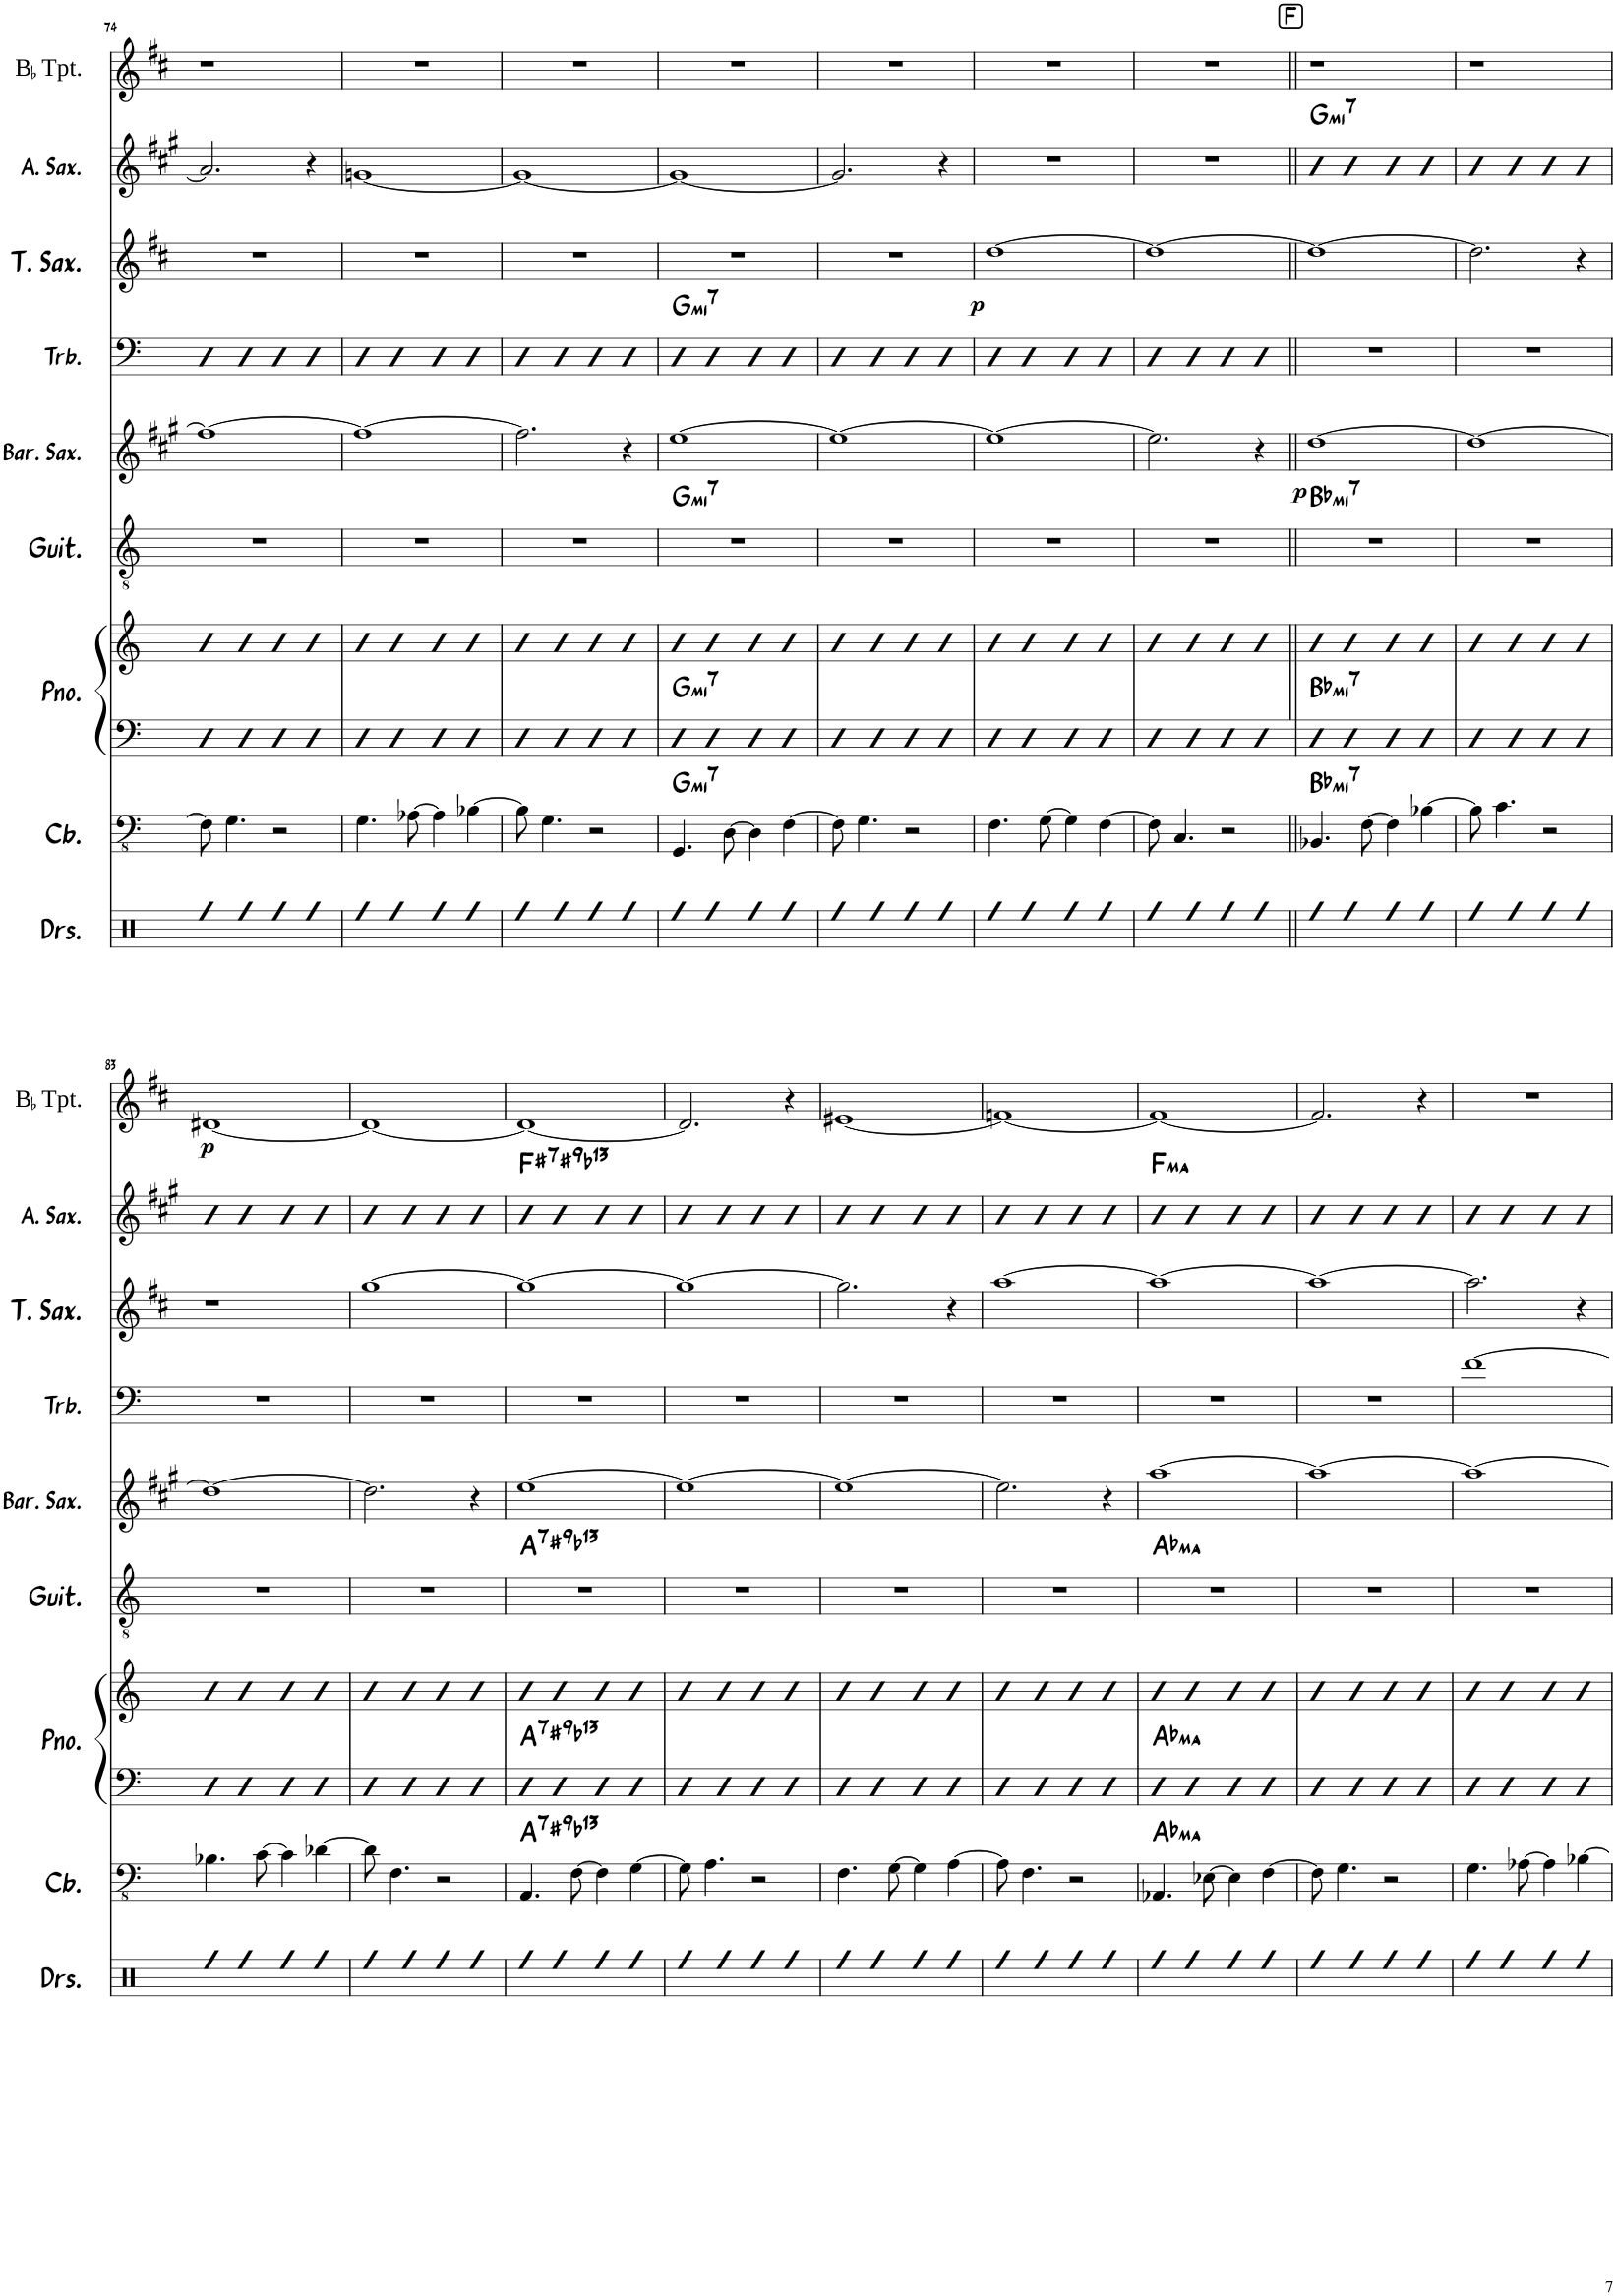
**kern	**kern	**harte	**kern	**kern	**harte	**kern	**harte	**kern	**dynam	**kern	**harte	**kern	**dynam	**kern	**harte	**kern	**dynam
*part9	*part8	*part8	*part7	*part7	*part7	*part6	*part6	*part5	*part5	*part4	*part4	*part3	*part3	*part2	*part2	*part1	*part1
*staff10	*staff9	*	*staff8	*staff7	*	*staff6	*	*staff5	*staff5	*staff4	*	*staff3	*staff3	*staff2	*	*staff1	*staff1
*I"Drumset	*I"Double Bass	*	*I"Piano	*	*	*I"Guitar	*	*I"Baritone Saxophone	*	*I"Trombone	*	*I"Tenor Saxophone	*	*I"Alto Saxophone	*	*I"BaccidentalFlat Trumpet	*
*I'Drs.	*	*	*I'Pno.	*	*	*I'Guit.	*	*I'Bar. Sax.	*	*I'Trb.	*	*I'T. Sax.	*	*I'A. Sax.	*	*I'BaccidentalFlat Tpt.	*
!!LO:PB:g=z
*clefX	*clefFv4	*	*clefF4	*clefG2	*	*clefGv2	*	*clefG2	*	*clefF4	*	*clefG2	*	*clefG2	*	*clefG2	*
*	*	*	*	*	*	*	*	*Trd12c21	*	*	*	*Trd8c14	*	*Trd5c9	*	*Trd1c2	*
*k[]	*k[]	*	*k[]	*k[]	*	*k[]	*	*k[f#c#g#]	*	*k[]	*	*k[f#c#]	*	*k[f#c#g#]	*	*k[f#c#]	*
*M4/4	*M4/4	*	*M4/4	*M4/4	*	*M4/4	*	*M4/4	*	*M4/4	*	*M4/4	*	*M4/4	*	*M4/4	*
=74	=74	=74	=74	=74	=74	=74	=74	=74	=74	=74	=74	=74	=74	=74	=74	=74	=74
4Rff	8FF\]	.	4D	4b	.	1r	.	1ffn_	.	4D	.	1r	.	2.a/]	.	1r	.
.	4.GG\	.	.	.	.	.	.	.	.	.	.	.	.	.	.	.	.
4Rff	.	.	4D	4b	.	.	.	.	.	4D	.	.	.	.	.	.	.
4Rff	2r	.	4D	4b	.	.	.	.	.	4D	.	.	.	.	.	.	.
4Rff	.	.	4D	4b	.	.	.	.	.	4D	.	.	.	4r	.	.	.
=75	=75	=75	=75	=75	=75	=75	=75	=75	=75	=75	=75	=75	=75	=75	=75	=75	=75
4Rff	4.GG\	.	4D	4b	.	1r	.	1ff_	.	4D	.	1r	.	[1gn	.	1r	.
4Rff	.	.	4D	4b	.	.	.	.	.	4D	.	.	.	.	.	.	.
.	[8AA-X\	.	.	.	.	.	.	.	.	.	.	.	.	.	.	.	.
4Rff	4AA-\]	.	4D	4b	.	.	.	.	.	4D	.	.	.	.	.	.	.
4Rff	[4BB-X\	.	4D	4b	.	.	.	.	.	4D	.	.	.	.	.	.	.
=76	=76	=76	=76	=76	=76	=76	=76	=76	=76	=76	=76	=76	=76	=76	=76	=76	=76
4Rff	8BB-\]	.	4D	4b	.	1r	.	2.ff\]	.	4D	.	1r	.	1g_	.	1r	.
.	4.GG\	.	.	.	.	.	.	.	.	.	.	.	.	.	.	.	.
4Rff	.	.	4D	4b	.	.	.	.	.	4D	.	.	.	.	.	.	.
4Rff	2r	.	4D	4b	.	.	.	.	.	4D	.	.	.	.	.	.	.
4Rff	.	.	4D	4b	.	.	.	4r	.	4D	.	.	.	.	.	.	.
=77	=77	=77	=77	=77	=77	=77	=77	=77	=77	=77	=77	=77	=77	=77	=77	=77	=77
!	!	!LO:H:kt=mi7	!	!	!LO:H:kt=mi7	!	!LO:H:kt=mi7	!	!	!	!LO:H:kt=mi7	!	!	!	!	!	!
4Rff	4.GGG/	G:min7	4D	4b	G:min7	1r	G:min7	[1ee	.	4D	G:min7	1r	.	1g_	.	1r	.
4Rff	.	.	4D	4b	.	.	.	.	.	4D	.	.	.	.	.	.	.
.	[8DD\	.	.	.	.	.	.	.	.	.	.	.	.	.	.	.	.
4Rff	4DD\]	.	4D	4b	.	.	.	.	.	4D	.	.	.	.	.	.	.
4Rff	[4FF\	.	4D	4b	.	.	.	.	.	4D	.	.	.	.	.	.	.
=78	=78	=78	=78	=78	=78	=78	=78	=78	=78	=78	=78	=78	=78	=78	=78	=78	=78
4Rff	8FF\]	.	4D	4b	.	1r	.	1ee_	.	4D	.	1r	.	2.g/]	.	1r	.
.	4.GG\	.	.	.	.	.	.	.	.	.	.	.	.	.	.	.	.
4Rff	.	.	4D	4b	.	.	.	.	.	4D	.	.	.	.	.	.	.
4Rff	2r	.	4D	4b	.	.	.	.	.	4D	.	.	.	.	.	.	.
4Rff	.	.	4D	4b	.	.	.	.	.	4D	.	.	.	4r	.	.	.
=79	=79	=79	=79	=79	=79	=79	=79	=79	=79	=79	=79	=79	=79	=79	=79	=79	=79
!	!	!	!	!	!	!	!	!	!	!	!	!	!LO:DY:b	!	!	!	!
4Rff	4.FF\	.	4D	4b	.	1r	.	1ee_	.	4D	.	[1dd	p	1r	.	1r	.
4Rff	.	.	4D	4b	.	.	.	.	.	4D	.	.	.	.	.	.	.
.	[8GG\	.	.	.	.	.	.	.	.	.	.	.	.	.	.	.	.
4Rff	4GG\]	.	4D	4b	.	.	.	.	.	4D	.	.	.	.	.	.	.
4Rff	[4FF\	.	4D	4b	.	.	.	.	.	4D	.	.	.	.	.	.	.
=80	=80	=80	=80	=80	=80	=80	=80	=80	=80	=80	=80	=80	=80	=80	=80	=80	=80
4Rff	8FF\]	.	4D	4b	.	1r	.	2.ee\]	.	4D	.	1dd_	.	1r	.	1r	.
.	4.CC/	.	.	.	.	.	.	.	.	.	.	.	.	.	.	.	.
4Rff	.	.	4D	4b	.	.	.	.	.	4D	.	.	.	.	.	.	.
4Rff	2r	.	4D	4b	.	.	.	.	.	4D	.	.	.	.	.	.	.
4Rff	.	.	4D	4b	.	.	.	4r	.	4D	.	.	.	.	.	.	.
!!LO:REH:place=s1:a:rj:fs=12.4059:t=F
=81||	=81||	=81||	=81||	=81||	=81||	=81||	=81||	=81||	=81||	=81||	=81||	=81||	=81||	=81||	=81||	=81||	=81||
!	!	!LO:H:kt=mi7	!	!	!LO:H:kt=mi7	!	!LO:H:kt=mi7	!	!LO:DY:b	!	!	!	!	!	!LO:H:kt=mi7	!	!
4Rff	4.BBB-X/	Bb:min7	4Dn	4b	Bb:min7	1r	Bb:min7	[1dd	p	1r	.	1dd_	.	4b	G:min7	1r	.
4Rff	.	.	4D	4b	.	.	.	.	.	.	.	.	.	4b	.	.	.
.	[8FF\	.	.	.	.	.	.	.	.	.	.	.	.	.	.	.	.
4Rff	4FF\]	.	4D	4b	.	.	.	.	.	.	.	.	.	4b	.	.	.
4Rff	[4BB-X\	.	4D	4b	.	.	.	.	.	.	.	.	.	4b	.	.	.
=82	=82	=82	=82	=82	=82	=82	=82	=82	=82	=82	=82	=82	=82	=82	=82	=82	=82
4Rff	8BB-\]	.	4D	4b	.	1r	.	1dd_	.	1r	.	2.dd\]	.	4b	.	1r	.
.	4.C\	.	.	.	.	.	.	.	.	.	.	.	.	.	.	.	.
4Rff	.	.	4D	4b	.	.	.	.	.	.	.	.	.	4b	.	.	.
4Rff	2r	.	4D	4b	.	.	.	.	.	.	.	.	.	4b	.	.	.
4Rff	.	.	4D	4b	.	.	.	.	.	.	.	4r	.	4b	.	.	.
!!LO:LB:g=z
=83	=83	=83	=83	=83	=83	=83	=83	=83	=83	=83	=83	=83	=83	=83	=83	=83	=83
!	!	!	!	!	!	!	!	!	!	!	!	!	!	!	!	!	!LO:DY:b
4Rff	4.BB-X\	.	4D	4b	.	1r	.	1dd_	.	1r	.	1r	.	4b	.	[1d#X	p
4Rff	.	.	4D	4b	.	.	.	.	.	.	.	.	.	4b	.	.	.
.	[8C\	.	.	.	.	.	.	.	.	.	.	.	.	.	.	.	.
4Rff	4C\]	.	4D	4b	.	.	.	.	.	.	.	.	.	4b	.	.	.
4Rff	[4D-X\	.	4D	4b	.	.	.	.	.	.	.	.	.	4b	.	.	.
=84	=84	=84	=84	=84	=84	=84	=84	=84	=84	=84	=84	=84	=84	=84	=84	=84	=84
4Rff	8D-\]	.	4D	4b	.	1r	.	2.dd\]	.	1r	.	[1gg	.	4b	.	1d#_	.
.	4.FF\	.	.	.	.	.	.	.	.	.	.	.	.	.	.	.	.
4Rff	.	.	4D	4b	.	.	.	.	.	.	.	.	.	4b	.	.	.
4Rff	2r	.	4D	4b	.	.	.	.	.	.	.	.	.	4b	.	.	.
4Rff	.	.	4D	4b	.	.	.	4r	.	.	.	.	.	4b	.	.	.
=85	=85	=85	=85	=85	=85	=85	=85	=85	=85	=85	=85	=85	=85	=85	=85	=85	=85
!	!	!LO:H:kt=7	!	!	!LO:H:kt=7	!	!LO:H:kt=7	!	!	!	!	!	!	!	!LO:H:kt=7	!	!
4Rff	4.AAA/	A:7(#9,b13)	4D	4b	A:7(#9,b13)	1r	A:7(#9,b13)	[1ee	.	1r	.	1gg_	.	4b	F#:7(#9,b13)	1d#_	.
4Rff	.	.	4D	4b	.	.	.	.	.	.	.	.	.	4b	.	.	.
.	[8FF\	.	.	.	.	.	.	.	.	.	.	.	.	.	.	.	.
4Rff	4FF\]	.	4D	4b	.	.	.	.	.	.	.	.	.	4b	.	.	.
4Rff	[4GG\	.	4D	4b	.	.	.	.	.	.	.	.	.	4b	.	.	.
=86	=86	=86	=86	=86	=86	=86	=86	=86	=86	=86	=86	=86	=86	=86	=86	=86	=86
4Rff	8GG\]	.	4D	4b	.	1r	.	1ee_	.	1r	.	1gg_	.	4b	.	2.d#/]	.
.	4.AA\	.	.	.	.	.	.	.	.	.	.	.	.	.	.	.	.
4Rff	.	.	4D	4b	.	.	.	.	.	.	.	.	.	4b	.	.	.
4Rff	2r	.	4D	4b	.	.	.	.	.	.	.	.	.	4b	.	.	.
4Rff	.	.	4D	4b	.	.	.	.	.	.	.	.	.	4b	.	4r	.
=87	=87	=87	=87	=87	=87	=87	=87	=87	=87	=87	=87	=87	=87	=87	=87	=87	=87
4Rff	4.FF\	.	4D	4b	.	1r	.	1ee_	.	1r	.	2.gg\]	.	4b	.	[1e#X	.
4Rff	.	.	4D	4b	.	.	.	.	.	.	.	.	.	4b	.	.	.
.	[8GG\	.	.	.	.	.	.	.	.	.	.	.	.	.	.	.	.
4Rff	4GG\]	.	4D	4b	.	.	.	.	.	.	.	.	.	4b	.	.	.
4Rff	[4AA\	.	4D	4b	.	.	.	.	.	.	.	4r	.	4b	.	.	.
=88	=88	=88	=88	=88	=88	=88	=88	=88	=88	=88	=88	=88	=88	=88	=88	=88	=88
4Rff	8AA\]	.	4D	4b	.	1r	.	2.ee\]	.	1r	.	[1aa	.	4b	.	1fn_	.
.	4.FF\	.	.	.	.	.	.	.	.	.	.	.	.	.	.	.	.
4Rff	.	.	4D	4b	.	.	.	.	.	.	.	.	.	4b	.	.	.
4Rff	2r	.	4D	4b	.	.	.	.	.	.	.	.	.	4b	.	.	.
4Rff	.	.	4D	4b	.	.	.	4r	.	.	.	.	.	4b	.	.	.
=89	=89	=89	=89	=89	=89	=89	=89	=89	=89	=89	=89	=89	=89	=89	=89	=89	=89
!	!	!LO:H:kt=ma	!	!	!LO:H:kt=ma	!	!LO:H:kt=ma	!	!	!	!	!	!	!	!LO:H:kt=ma	!	!
4Rff	4.AAA-X/	Ab:maj	4D	4b	Ab:maj	1r	Ab:maj	[1aa	.	1r	.	1aa_	.	4b	F:maj	1f_	.
4Rff	.	.	4D	4b	.	.	.	.	.	.	.	.	.	4b	.	.	.
.	[8EE-X\	.	.	.	.	.	.	.	.	.	.	.	.	.	.	.	.
4Rff	4EE-\]	.	4D	4b	.	.	.	.	.	.	.	.	.	4b	.	.	.
4Rff	[4FF\	.	4D	4b	.	.	.	.	.	.	.	.	.	4b	.	.	.
=90	=90	=90	=90	=90	=90	=90	=90	=90	=90	=90	=90	=90	=90	=90	=90	=90	=90
4Rff	8FF\]	.	4D	4b	.	1r	.	1aa_	.	1r	.	1aa_	.	4b	.	2.f/]	.
.	4.GG\	.	.	.	.	.	.	.	.	.	.	.	.	.	.	.	.
4Rff	.	.	4D	4b	.	.	.	.	.	.	.	.	.	4b	.	.	.
4Rff	2r	.	4D	4b	.	.	.	.	.	.	.	.	.	4b	.	.	.
4Rff	.	.	4D	4b	.	.	.	.	.	.	.	.	.	4b	.	4r	.
=91	=91	=91	=91	=91	=91	=91	=91	=91	=91	=91	=91	=91	=91	=91	=91	=91	=91
4Rff	4.GG\	.	4D	4b	.	1r	.	1aa_	.	[1f	.	2.aa\]	.	4b	.	1r	.
4Rff	.	.	4D	4b	.	.	.	.	.	.	.	.	.	4b	.	.	.
.	[8AA-X\	.	.	.	.	.	.	.	.	.	.	.	.	.	.	.	.
4Rff	4AA-\]	.	4D	4b	.	.	.	.	.	.	.	.	.	4b	.	.	.
4Rff	[4BB-X\	.	4D	4b	.	.	.	.	.	.	.	4r	.	4b	.	.	.
=	=	=	=	=	=	=	=	=	=	=	=	=	=	=	=	=	=
*-	*-	*-	*-	*-	*-	*-	*-	*-	*-	*-	*-	*-	*-	*-	*-	*-	*-
